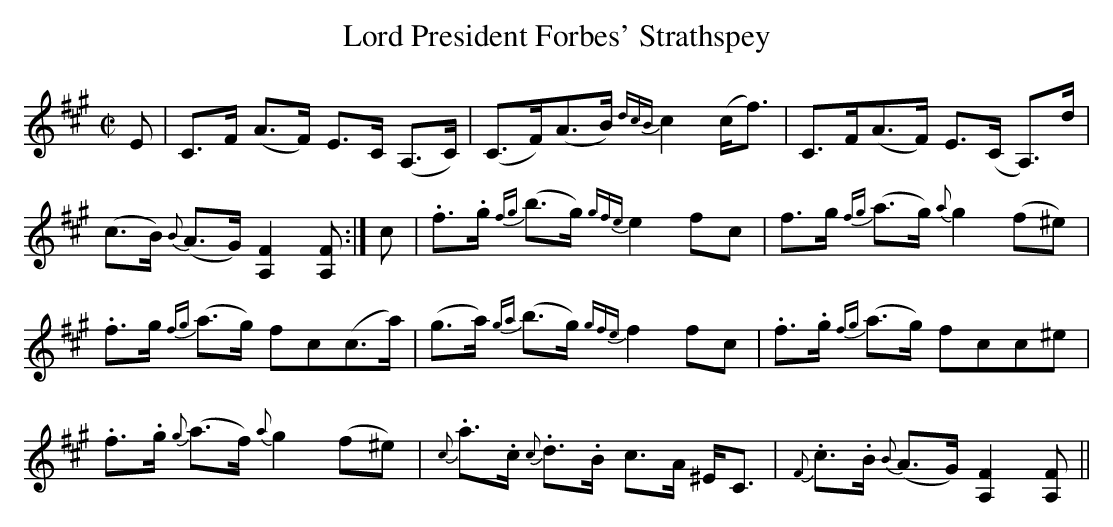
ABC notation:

X:1
T:Lord President Forbes' Strathspey
M:C|
L:1/8
K:A
E|C>F (A>F) E>C (A,>C)|(C>F)(A>B) {dcB}c2 (c<f)|C>F(A>F) E>(C A,>)d|
(c>B) {B}(A>G) [A,2F2][A,F]:|c|.f>.g {fg}(b>g) {gfe}e2 fc|f>g {fg}(a>g) {a}g2 (f^e)|
.f>g {fg}(a>g) fc(c>a)|(g>a) {ga}(b>g) {gfe}f2 fc|.f>.g {fg}(a>g) fcc^e|
.f>.g {g}(a>f) {a}g2 (f^e)|{c}.a>.c {c}.d>.B c>A ^E<C|{F}.c>.B {B}(A>G) [A,2F2][A,F]||
